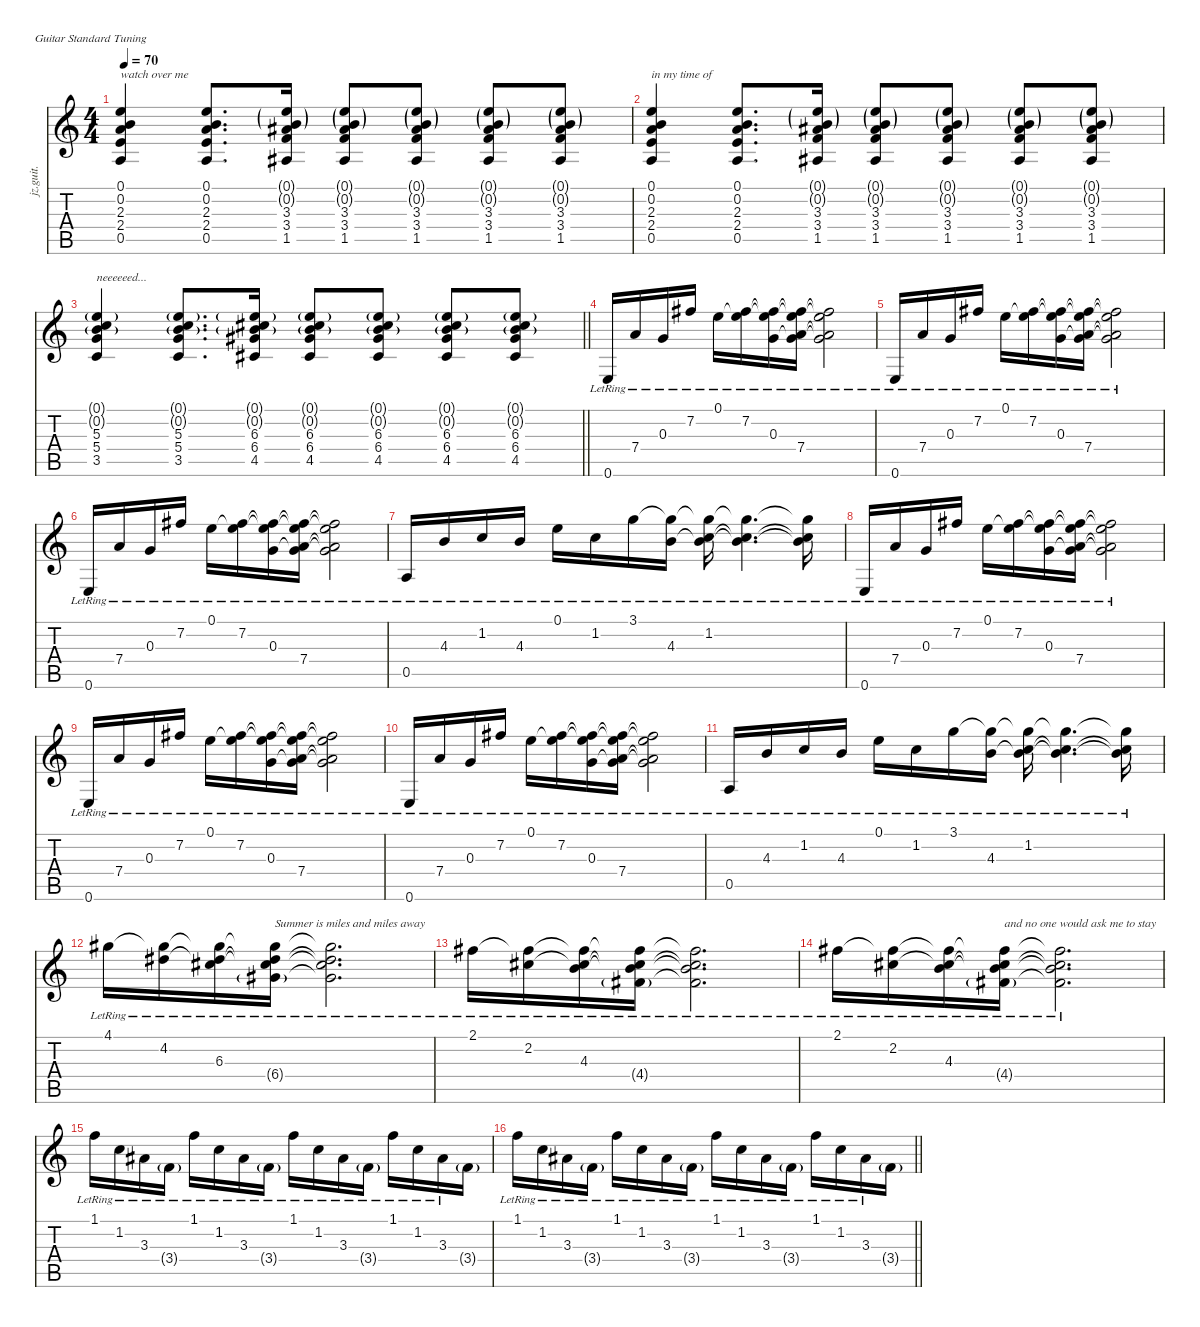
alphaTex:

\defaultSystemsLayout 4
\hideDynamics
\bracketExtendMode nobrackets
\otherSystemsTrackNameOrientation horizontal
\track ("Guitar 1" "jz.guit.") {defaultSystemsLayout 4 mute instrument electricguitarjazz}
\staff {score tabs}
\tuning (E4 B3 G3 D3 A2 E2)
\ts (4 4)
\tempo 70
\clef g2
\ks c
(0.1 0.2 2.3 2.4 0.5).4{txt "watch over me" dy f beam Up} (0.1 0.2 2.3 2.4 0.5).8{d beam Up} (0.1{g} 0.2{g} 3.3{acc #} 3.4 1.5{acc #}).16{beam Up} (0.1{g} 0.2{g} 3.3{acc #} 3.4 1.5{acc #}).8{beam Up} (0.1{g} 0.2{g} 3.3{acc #} 3.4 1.5{acc #}).8{beam Up} (0.1{g} 0.2{g} 3.3{acc #} 3.4 1.5{acc #}).8{beam Up} (0.1{g} 0.2{g} 3.3{acc #} 3.4 1.5{acc #}).8{beam Up} |
(0.1 0.2 2.3 2.4 0.5).4{txt "in my time of" beam Up} (0.1 0.2 2.3 2.4 0.5).8{d beam Up} (0.1{g} 0.2{g} 3.3{acc #} 3.4 1.5{acc #}).16{beam Up} (0.1{g} 0.2{g} 3.3{acc #} 3.4 1.5{acc #}).8{beam Up} (0.1{g} 0.2{g} 3.3{acc #} 3.4 1.5{acc #}).8{beam Up} (0.1{g} 0.2{g} 3.3{acc #} 3.4 1.5{acc #}).8{beam Up} (0.1{g} 0.2{g} 3.3{acc #} 3.4 1.5{acc #}).8{beam Up} |
\barLineRight lightlight
(0.1{g} 0.2{g} 5.3 5.4 3.5).4{txt "neeeeeed..." beam Up} (0.1{g} 0.2{g} 5.3 5.4 3.5).8{d beam Up} (0.1{g} 0.2{g} 6.3{acc #} 6.4{acc #} 4.5{acc #}).16{beam Up} (0.1{g} 0.2{g} 6.3{acc #} 6.4{acc #} 4.5{acc #}).8{beam Up} (0.1{g} 0.2{g} 6.3{acc #} 6.4{acc #} 4.5{acc #}).8{beam Up} (0.1{g} 0.2{g} 6.3{acc #} 6.4{acc #} 4.5{acc #}).8{beam Up} (0.1{g} 0.2{g} 6.3{acc #} 6.4{acc #} 4.5{acc #}).8{beam Up} |
0.6{lr}.16{instrument electricguitarjazz beam Up} 7.4{lr}.16{beam Up} 0.3{lr}.16{beam Up} 7.2{lr acc #}.16{beam Up} 0.1{lr}.16{beam Down} (7.2{lr acc #} 0.1{lr t}).16{beam Down} (0.3{lr} 0.1{t} 7.2{lr t acc #}).16{beam Down} (7.4{lr} 0.1{t} 7.2{t acc #} 0.3{lr t}).16{beam Down} (0.1{t} 7.2{t acc #} 0.3{lr t} 7.4{lr t}).2{beam Down} |
0.6{lr}.16{beam Up} 7.4{lr}.16{beam Up} 0.3{lr}.16{beam Up} 7.2{lr acc #}.16{beam Up} 0.1{lr}.16{beam Down} (7.2{lr acc #} 0.1{lr t}).16{beam Down} (0.3{lr} 0.1{t} 7.2{lr t acc #}).16{beam Down} (7.4{lr} 0.1{t} 7.2{t acc #} 0.3{lr t}).16{beam Down} (0.1{t} 7.2{t acc #} 0.3{lr t} 7.4{lr t}).2{beam Down} |
0.6{lr}.16{beam Up} 7.4{lr}.16{beam Up} 0.3{lr}.16{beam Up} 7.2{lr acc #}.16{beam Up} 0.1{lr}.16{beam Down} (7.2{lr acc #} 0.1{lr t}).16{beam Down} (0.3{lr} 0.1{t} 7.2{lr t acc #}).16{beam Down} (7.4{lr} 0.1{t} 7.2{t acc #} 0.3{lr t}).16{beam Down} (0.1{t} 7.2{t acc #} 0.3{lr t} 7.4{lr t}).2{beam Down} |
0.5{lr}.16{beam Up} 4.3{lr}.16{beam Up} 1.2{lr}.16{beam Up} 4.3{lr}.16{beam Up} 0.1{lr}.16{beam Down} 1.2{lr}.16{beam Down} 3.1{lr}.16{beam Down} (4.3{lr} 3.1{lr t}).16{beam Down} (1.2{lr} 3.1{t} 4.3{lr t}).16{beam Down} (3.1{t} 1.2{lr t} 4.3{lr t}).4{d beam Down} (3.1{t} 1.2{lr t} 4.3{lr t}).16{beam Down} |
0.6{lr}.16{beam Up} 7.4{lr}.16{beam Up} 0.3{lr}.16{beam Up} 7.2{lr acc #}.16{beam Up} 0.1{lr}.16{beam Down} (7.2{lr acc #} 0.1{lr t}).16{beam Down} (0.3{lr} 0.1{t} 7.2{lr t acc #}).16{beam Down} (7.4{lr} 0.1{t} 7.2{t acc #} 0.3{lr t}).16{beam Down} (0.1{t} 7.2{t acc #} 0.3{lr t} 7.4{lr t}).2{beam Down} |
0.6{lr}.16{beam Up} 7.4{lr}.16{beam Up} 0.3{lr}.16{beam Up} 7.2{lr acc #}.16{beam Up} 0.1{lr}.16{beam Down} (7.2{lr acc #} 0.1{lr t}).16{beam Down} (0.3{lr} 0.1{t} 7.2{lr t acc #}).16{beam Down} (7.4{lr} 0.1{t} 7.2{t acc #} 0.3{lr t}).16{beam Down} (0.1{t} 7.2{t acc #} 0.3{lr t} 7.4{lr t}).2{beam Down} |
0.6{lr}.16{beam Up} 7.4{lr}.16{beam Up} 0.3{lr}.16{beam Up} 7.2{lr acc #}.16{beam Up} 0.1{lr}.16{beam Down} (7.2{lr acc #} 0.1{lr t}).16{beam Down} (0.3{lr} 0.1{t} 7.2{lr t acc #}).16{beam Down} (7.4{lr} 0.1{t} 7.2{t acc #} 0.3{lr t}).16{beam Down} (0.1{t} 7.2{t acc #} 0.3{lr t} 7.4{lr t}).2{beam Down} |
0.5{lr}.16{beam Up} 4.3{lr}.16{beam Up} 1.2{lr}.16{beam Up} 4.3{lr}.16{beam Up} 0.1{lr}.16{beam Down} 1.2{lr}.16{beam Down} 3.1{lr}.16{beam Down} (4.3{lr} 3.1{lr t}).16{beam Down} (1.2{lr} 3.1{t} 4.3{lr t}).16{beam Down} (3.1{t} 1.2{lr t} 4.3{lr t}).4{d beam Down} (3.1{t} 1.2{lr t} 4.3{lr t}).16{beam Down} |
4.1{lr acc #}.16{beam Down} (4.2{lr acc #} 4.1{lr t acc #}).16{beam Down} (6.3{lr acc #} 4.1{t acc #} 4.2{lr t acc #}).16{beam Down} (6.4{g lr acc #} 4.1{t acc #} 4.2{t acc #} 6.3{lr t acc #}).16{txt "Summer is miles and miles away" dy mf beam Down} (4.1{t acc #} 4.2{t acc #} 6.3{lr t acc #} 6.4{lr t acc #}).2{d dy f beam Down} |
2.1{lr acc #}.16{beam Down} (2.2{lr acc #} 2.1{lr t acc #}).16{beam Down} (4.3{lr} 2.1{t acc #} 2.2{lr t acc #}).16{beam Down} (4.4{g lr acc #} 2.1{t acc #} 2.2{t acc #} 4.3{lr t}).16{dy mf beam Down} (2.1{t acc #} 2.2{t acc #} 4.3{lr t} 4.4{lr t acc #}).2{d dy f beam Down} |
2.1{lr acc #}.16{beam Down} (2.2{lr acc #} 2.1{lr t acc #}).16{beam Down} (4.3{lr} 2.1{t acc #} 2.2{lr t acc #}).16{beam Down} (4.4{g lr acc #} 2.1{t acc #} 2.2{t acc #} 4.3{lr t}).16{txt "and no one would ask me to stay" dy mf beam Down} (2.1{t acc #} 2.2{t acc #} 4.3{lr t} 4.4{lr t acc #}).2{d dy f beam Down} |
1.1{lr}.16{beam Down} 1.2{lr}.16{beam Down} 3.3{lr acc #}.16{beam Down} 3.4{g lr}.16{dy mf beam Down} 1.1{lr}.16{dy f beam Down} 1.2{lr}.16{beam Down} 3.3{lr acc #}.16{beam Down} 3.4{g lr}.16{dy mf beam Down} 1.1{lr}.16{dy f beam Down} 1.2{lr}.16{beam Down} 3.3{lr acc #}.16{beam Down} 3.4{g lr}.16{dy mf beam Down} 1.1{lr}.16{dy f beam Down} 1.2{lr}.16{beam Down} 3.3{lr acc #}.16{beam Down} 3.4{g}.16{dy mf beam Down} |
\barLineRight lightlight
1.1{lr}.16{dy f beam Down} 1.2{lr}.16{beam Down} 3.3{lr acc #}.16{beam Down} 3.4{g lr}.16{dy mf beam Down} 1.1{lr}.16{dy f beam Down} 1.2{lr}.16{beam Down} 3.3{lr acc #}.16{beam Down} 3.4{g lr}.16{dy mf beam Down} 1.1{lr}.16{dy f beam Down} 1.2{lr}.16{beam Down} 3.3{lr acc #}.16{beam Down} 3.4{g lr}.16{dy mf beam Down} 1.1{lr}.16{dy f beam Down} 1.2{lr}.16{beam Down} 3.3{lr acc #}.16{beam Down} 3.4{g}.16{dy mf beam Down}
